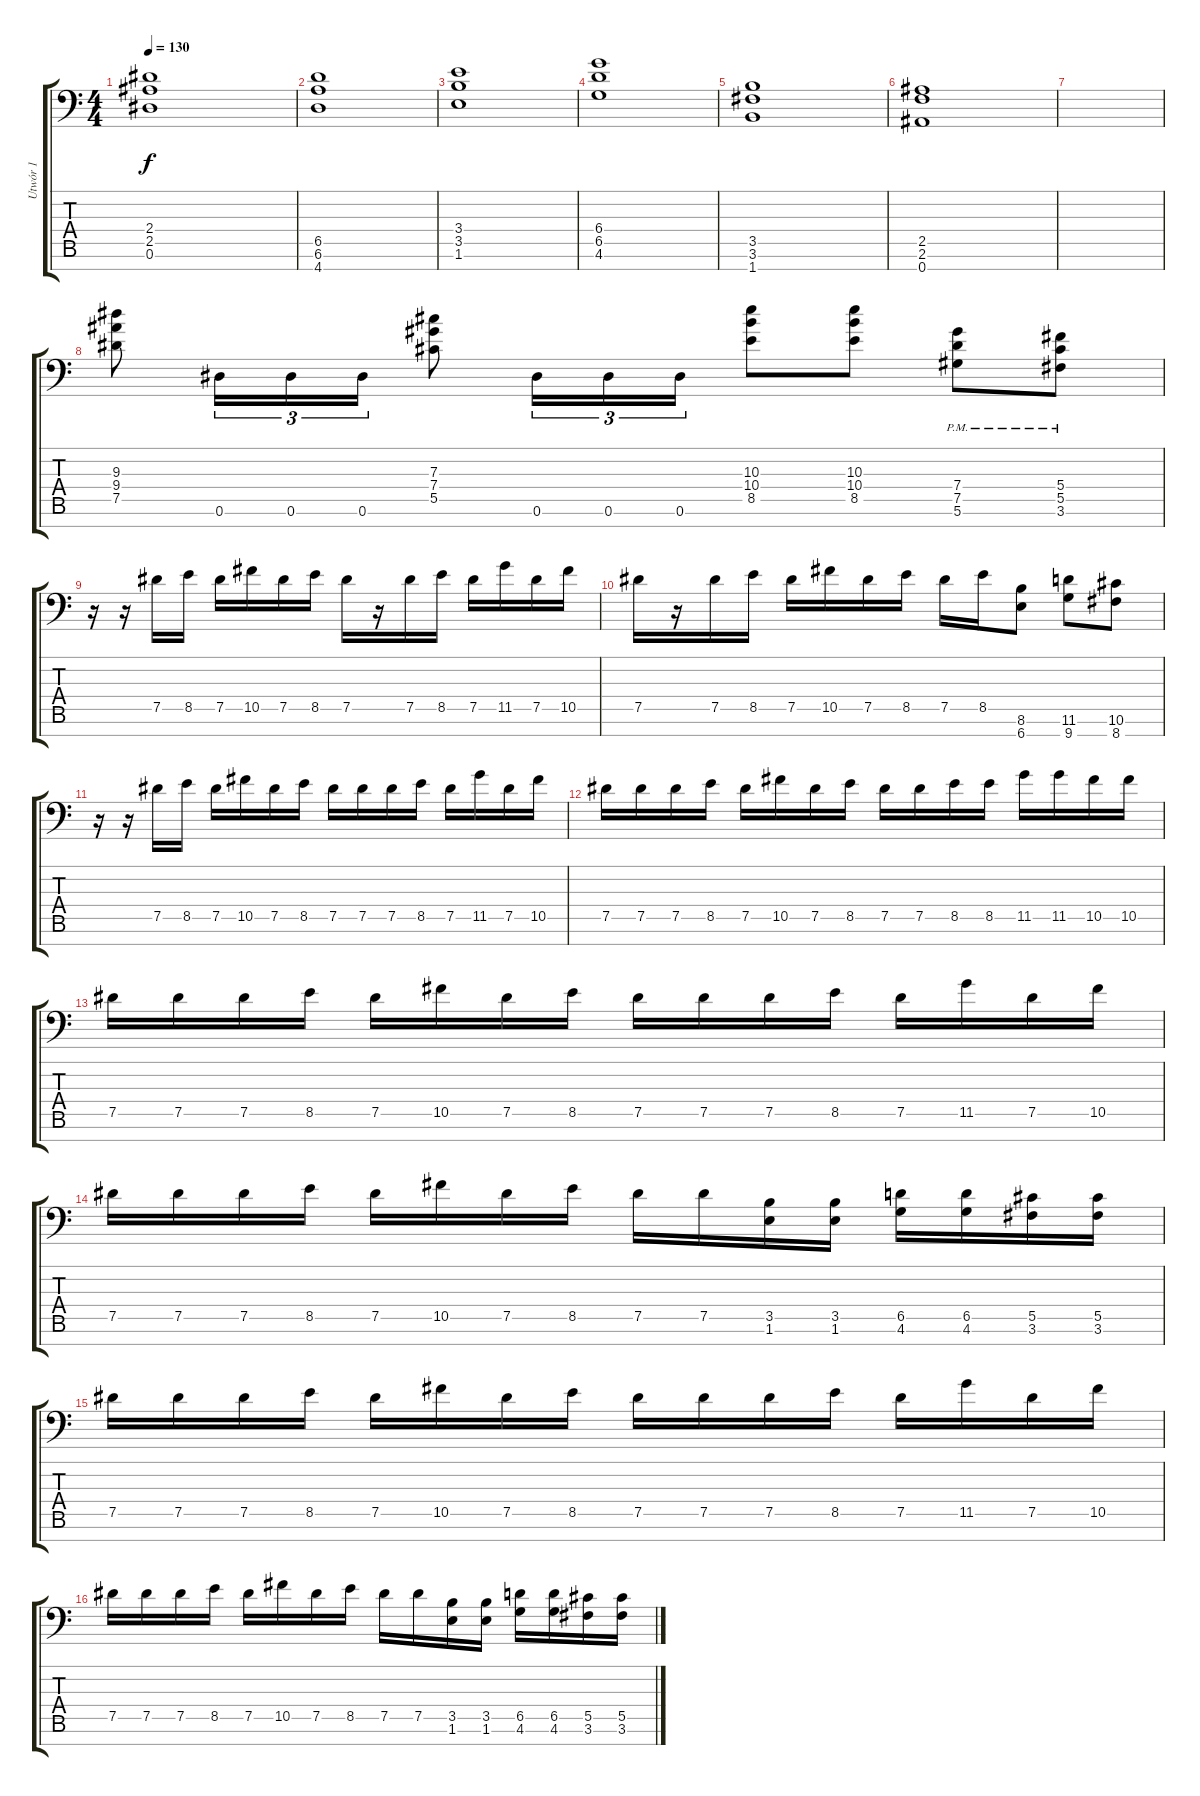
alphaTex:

\track ("Utwór 1" "Utwór 1") {instrument distortionguitar}
\staff {score tabs}
\tuning (Eb4 Bb3 Gb3 Db3 Ab2 Eb2 Bb1) {hide}
\ts (4 4)
\tempo 130
\clef f4
\ks c
(2.4 2.5 0.6).1{dy f} |
(6.5 6.6 4.7).1 |
(3.4 3.5 1.6).1 |
(6.4 6.5 4.6).1 |
(3.5 3.6 1.7).1 |
(2.5 2.6 0.7).1 |
|
(9.3 9.4 7.5).8 0.6.16{tu (3 2)} 0.6.16{tu (3 2)} 0.6.16{tu (3 2)} (7.3 7.4 5.5).8 0.6.16{tu (3 2)} 0.6.16{tu (3 2)} 0.6.16{tu (3 2)} (10.3 10.4 8.5).8 (10.3 10.4 8.5).8 (7.4{pm} 7.5{pm} 5.6{pm}).8 (5.4{pm} 5.5{pm} 3.6{pm}).8 |
r.16 r.16 7.5.16 8.5.16 7.5.16 10.5.16 7.5.16 8.5.16 7.5.16 r.16 7.5.16 8.5.16 7.5.16 11.5.16 7.5.16 10.5.16 |
7.5.16 r.16 7.5.16 8.5.16 7.5.16 10.5.16 7.5.16 8.5.16 7.5.16 8.5.16 (8.6 6.7).8 (11.6 9.7).8 (10.6 8.7).8 |
r.16 r.16 7.5.16 8.5.16 7.5.16 10.5.16 7.5.16 8.5.16 7.5.16 7.5.16 7.5.16 8.5.16 7.5.16 11.5.16 7.5.16 10.5.16 |
7.5.16 7.5.16 7.5.16 8.5.16 7.5.16 10.5.16 7.5.16 8.5.16 7.5.16 7.5.16 8.5.16 8.5.16 11.5.16 11.5.16 10.5.16 10.5.16 |
7.5.16 7.5.16 7.5.16 8.5.16 7.5.16 10.5.16 7.5.16 8.5.16 7.5.16 7.5.16 7.5.16 8.5.16 7.5.16 11.5.16 7.5.16 10.5.16 |
7.5.16 7.5.16 7.5.16 8.5.16 7.5.16 10.5.16 7.5.16 8.5.16 7.5.16 7.5.16 (3.5 1.6).16 (3.5 1.6).16 (6.5 4.6).16 (6.5 4.6).16 (5.5 3.6).16 (5.5 3.6).16 |
7.5.16 7.5.16 7.5.16 8.5.16 7.5.16 10.5.16 7.5.16 8.5.16 7.5.16 7.5.16 7.5.16 8.5.16 7.5.16 11.5.16 7.5.16 10.5.16 |
7.5.16 7.5.16 7.5.16 8.5.16 7.5.16 10.5.16 7.5.16 8.5.16 7.5.16 7.5.16 (3.5 1.6).16 (3.5 1.6).16 (6.5 4.6).16 (6.5 4.6).16 (5.5 3.6).16 (5.5 3.6).16
